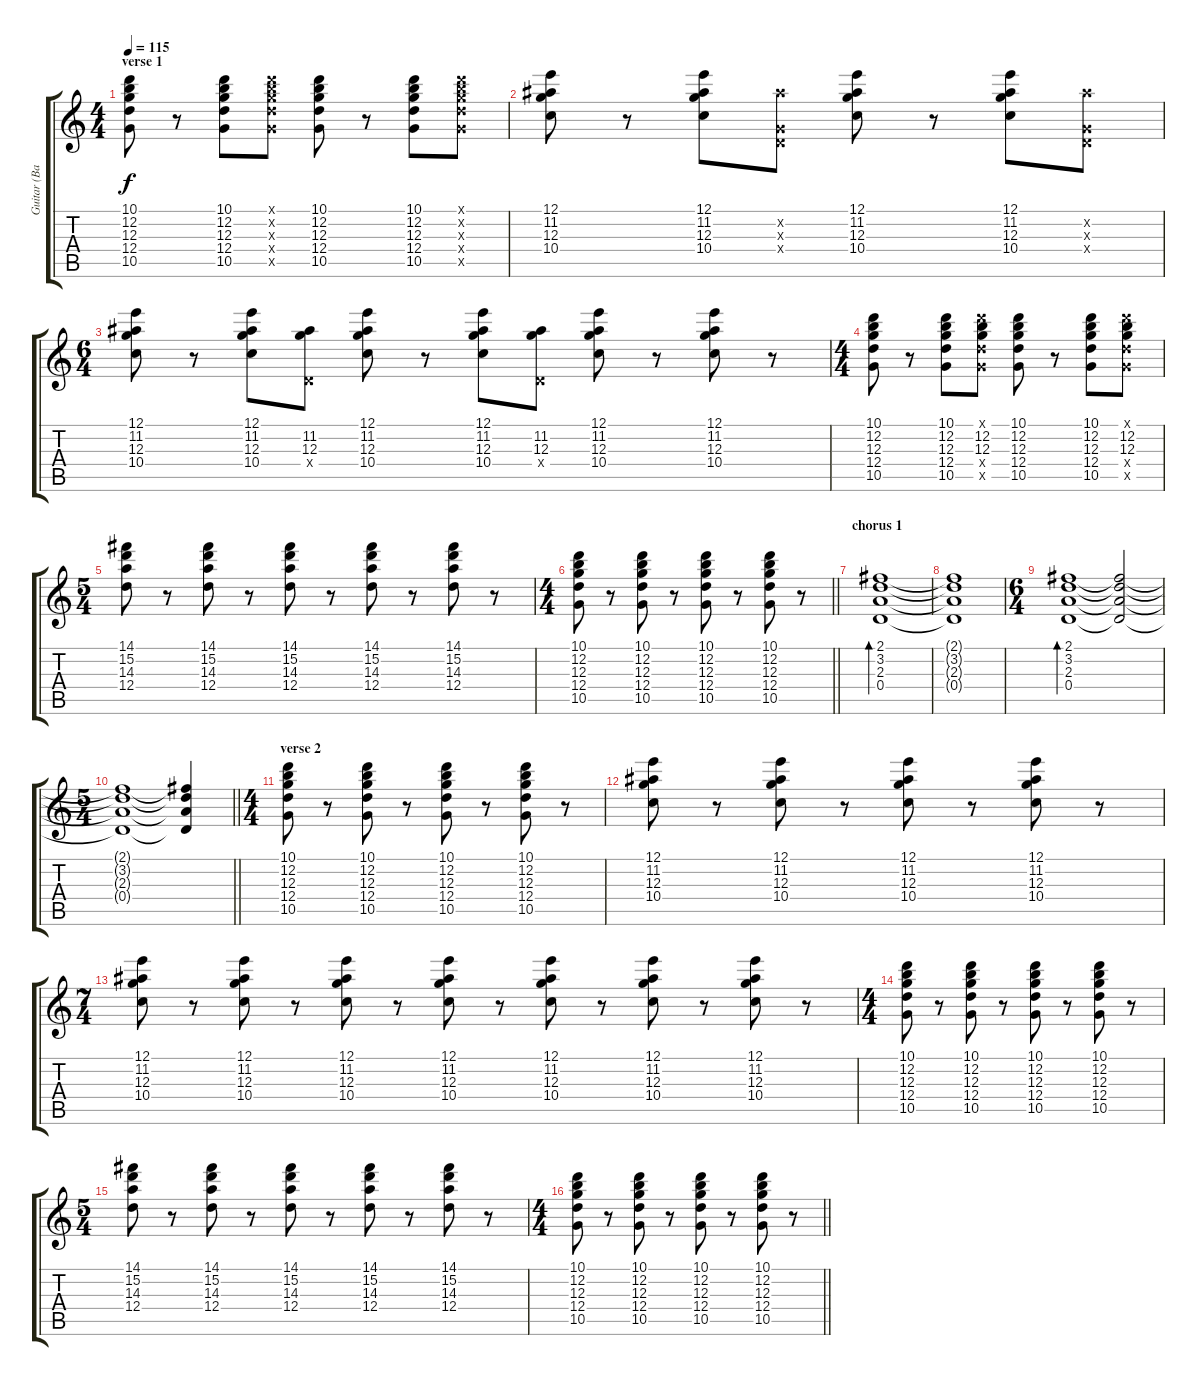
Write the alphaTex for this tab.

\track ("Guitar (Barrett)" "Guitar (Ba") {instrument electricguitarjazz}
\staff {score tabs}
\tuning (E4 B3 G3 D3 A2 E2) {hide}
\ts (4 4)
\section ("" "verse 1")
\tempo 115
\clef g2
\ks c
(10.1 12.2 12.3 12.4 10.5).8{dy f instrument electricguitarjazz} r.8 (10.1 12.2 12.3 12.4 10.5).8 (10.1{x} 12.2{x} 12.3{x} 12.4{x} 10.5{x}).8 (10.1 12.2 12.3 12.4 10.5).8 r.8 (10.1 12.2 12.3 12.4 10.5).8 (10.1{x} 12.2{x} 12.3{x} 12.4{x} 10.5{x}).8 |
(12.1 11.2 12.3 10.4).8 r.8 (12.1 11.2 12.3 10.4).8 (11.2{x} 0.3{x} 0.4{x}).8 (12.1 11.2 12.3 10.4).8 r.8 (12.1 11.2 12.3 10.4).8 (11.2{x} 0.3{x} 0.4{x}).8 |
\ts (6 4)
(12.1 11.2 12.3 10.4).8 r.8 (12.1 11.2 12.3 10.4).8 (11.2 12.3 0.4{x}).8 (12.1 11.2 12.3 10.4).8 r.8 (12.1 11.2 12.3 10.4).8 (11.2 12.3 0.4{x}).8 (12.1 11.2 12.3 10.4).8 r.8 (12.1 11.2 12.3 10.4).8 r.8 |
\ts (4 4)
(10.1 12.2 12.3 12.4 10.5).8 r.8 (10.1 12.2 12.3 12.4 10.5).8 (10.1{x} 12.2 12.3 12.4{x} 10.5{x}).8 (10.1 12.2 12.3 12.4 10.5).8 r.8 (10.1 12.2 12.3 12.4 10.5).8 (10.1{x} 12.2 12.3 12.4{x} 10.5{x}).8 |
\ts (5 4)
(14.1 15.2 14.3 12.4).8 r.8 (14.1 15.2 14.3 12.4).8 r.8 (14.1 15.2 14.3 12.4).8 r.8 (14.1 15.2 14.3 12.4).8 r.8 (14.1 15.2 14.3 12.4).8 r.8 |
\ts (4 4)
\barLineRight lightlight
(10.1 12.2 12.3 12.4 10.5).8 r.8 (10.1 12.2 12.3 12.4 10.5).8 r.8 (10.1 12.2 12.3 12.4 10.5).8 r.8 (10.1 12.2 12.3 12.4 10.5).8 r.8 |
\section ("" "chorus 1")
(2.1 3.2 2.3 0.4).1{bd 60} |
(2.1{t} 3.2{t} 2.3{t} 0.4{t}).1 |
\ts (6 4)
(2.1 3.2 2.3 0.4).1{bd 60} (2.1{t} 3.2{t} 2.3{t} 0.4{t}).2 |
\ts (5 4)
\barLineRight lightlight
(2.1{t} 3.2{t} 2.3{t} 0.4{t}).1 (2.1{t} 3.2{t} 2.3{t} 0.4{t}).4 |
\ts (4 4)
\section ("" "verse 2")
(10.1 12.2 12.3 12.4 10.5).8 r.8 (10.1 12.2 12.3 12.4 10.5).8 r.8 (10.1 12.2 12.3 12.4 10.5).8 r.8 (10.1 12.2 12.3 12.4 10.5).8 r.8 |
(12.1 11.2 12.3 10.4).8 r.8 (12.1 11.2 12.3 10.4).8 r.8 (12.1 11.2 12.3 10.4).8 r.8 (12.1 11.2 12.3 10.4).8 r.8 |
\ts (7 4)
(12.1 11.2 12.3 10.4).8 r.8 (12.1 11.2 12.3 10.4).8 r.8 (12.1 11.2 12.3 10.4).8 r.8 (12.1 11.2 12.3 10.4).8 r.8 (12.1 11.2 12.3 10.4).8 r.8 (12.1 11.2 12.3 10.4).8 r.8 (12.1 11.2 12.3 10.4).8 r.8 |
\ts (4 4)
(10.1 12.2 12.3 12.4 10.5).8 r.8 (10.1 12.2 12.3 12.4 10.5).8 r.8 (10.1 12.2 12.3 12.4 10.5).8 r.8 (10.1 12.2 12.3 12.4 10.5).8 r.8 |
\ts (5 4)
(14.1 15.2 14.3 12.4).8 r.8 (14.1 15.2 14.3 12.4).8 r.8 (14.1 15.2 14.3 12.4).8 r.8 (14.1 15.2 14.3 12.4).8 r.8 (14.1 15.2 14.3 12.4).8 r.8 |
\ts (4 4)
\barLineRight lightlight
(10.1 12.2 12.3 12.4 10.5).8 r.8 (10.1 12.2 12.3 12.4 10.5).8 r.8 (10.1 12.2 12.3 12.4 10.5).8 r.8 (10.1 12.2 12.3 12.4 10.5).8 r.8
